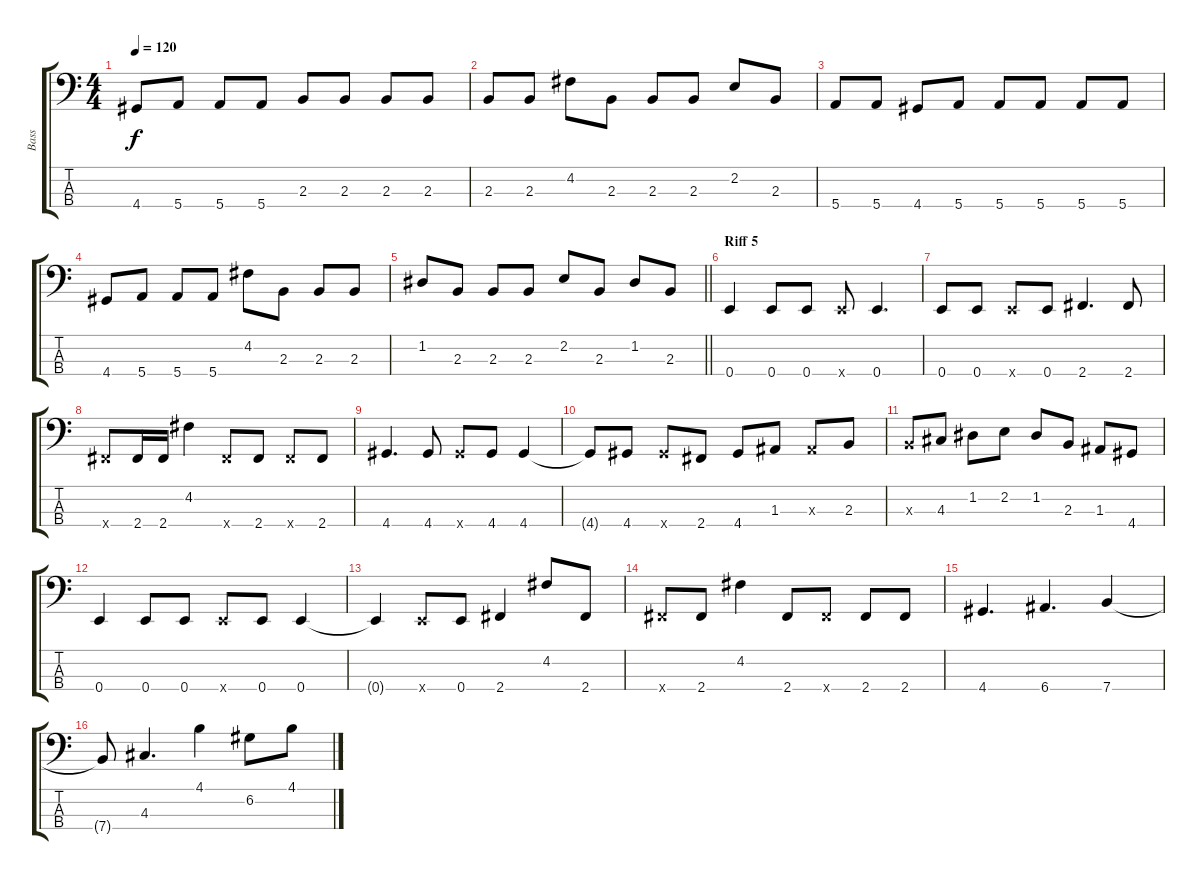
\track ("Bass" "Bass") {instrument electricbassfinger}
\staff {score tabs}
\tuning (G2 D2 A1 E1) {hide}
\ts (4 4)
\tempo 120
\clef f4
\ks c
4.4.8{dy f} 5.4.8 5.4.8 5.4.8 2.3.8 2.3.8 2.3.8 2.3.8 |
2.3.8 2.3.8 4.2.8 2.3.8 2.3.8 2.3.8 2.2.8 2.3.8 |
5.4.8 5.4.8 4.4.8 5.4.8 5.4.8 5.4.8 5.4.8 5.4.8 |
4.4.8 5.4.8 5.4.8 5.4.8 4.2.8 2.3.8 2.3.8 2.3.8 |
\barLineRight lightlight
1.2.8 2.3.8 2.3.8 2.3.8 2.2.8 2.3.8 1.2.8 2.3.8 |
\section ("" "Riff 5")
0.4.4 0.4.8 0.4.8 0.4{x}.8 0.4.4{d} |
0.4.8 0.4.8 0.4{x}.8 0.4.8 2.4.4{d} 2.4.8 |
2.4{x}.8 2.4.16 2.4.16 4.2.4 2.4{x}.8 2.4.8 2.4{x}.8 2.4.8 |
4.4.4{d} 4.4.8 4.4{x}.8 4.4.8 4.4.4 |
4.4{t}.8 4.4.8 4.4{x}.8 2.4.8 4.4.8 1.3.8 1.3{x}.8 2.3.8 |
2.3{x}.8 4.3.8 1.2.8 2.2.8 1.2.8 2.3.8 1.3.8 4.4.8 |
0.4.4 0.4.8 0.4.8 0.4{x}.8 0.4.8 0.4.4 |
0.4{t}.4 0.4{x}.8 0.4.8 2.4.4 4.2.8 2.4.8 |
2.4{x}.8 2.4.8 4.2.4 2.4.8 2.4{x}.8 2.4.8 2.4.8 |
4.4.4{d} 6.4.4{d} 7.4.4 |
7.4{t}.8 4.3.4{d} 4.1.4 6.2.8 4.1.8
